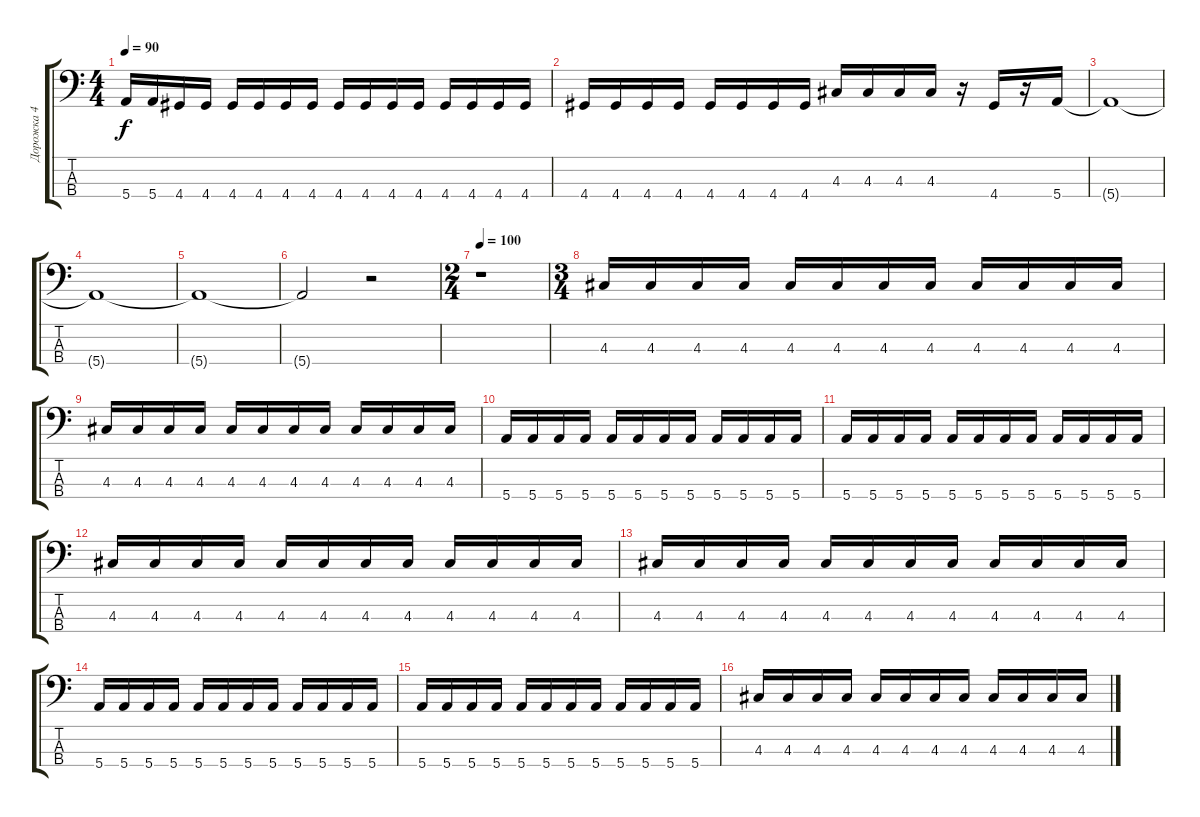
\track ("Дорожка 4" "Дорожка 4") {instrument electricbasspick}
\staff {score tabs}
\tuning (G2 D2 A1 E1) {hide}
\ts (4 4)
\tempo 90
\clef f4
\ks c
5.4{t}.16{dy f} 5.4.16 4.4.16 4.4.16 4.4.16 4.4.16 4.4.16 4.4.16 4.4.16 4.4.16 4.4.16 4.4.16 4.4.16 4.4.16 4.4.16 4.4.16 |
4.4.16 4.4.16 4.4.16 4.4.16 4.4.16 4.4.16 4.4.16 4.4.16 4.3.16 4.3.16 4.3.16 4.3.16 r.16 4.4.16 r.16 5.4.16 |
5.4{t}.1 |
5.4{t}.1 |
5.4{t}.1 |
5.4{t}.2 r.2 |
\ts (2 4)
\tempo 100
r.1 |
\ts (3 4)
4.3.16 4.3.16 4.3.16 4.3.16 4.3.16 4.3.16 4.3.16 4.3.16 4.3.16 4.3.16 4.3.16 4.3.16 |
4.3.16 4.3.16 4.3.16 4.3.16 4.3.16 4.3.16 4.3.16 4.3.16 4.3.16 4.3.16 4.3.16 4.3.16 |
5.4.16 5.4.16 5.4.16 5.4.16 5.4.16 5.4.16 5.4.16 5.4.16 5.4.16 5.4.16 5.4.16 5.4.16 |
5.4.16 5.4.16 5.4.16 5.4.16 5.4.16 5.4.16 5.4.16 5.4.16 5.4.16 5.4.16 5.4.16 5.4.16 |
4.3.16 4.3.16 4.3.16 4.3.16 4.3.16 4.3.16 4.3.16 4.3.16 4.3.16 4.3.16 4.3.16 4.3.16 |
4.3.16 4.3.16 4.3.16 4.3.16 4.3.16 4.3.16 4.3.16 4.3.16 4.3.16 4.3.16 4.3.16 4.3.16 |
5.4.16 5.4.16 5.4.16 5.4.16 5.4.16 5.4.16 5.4.16 5.4.16 5.4.16 5.4.16 5.4.16 5.4.16 |
5.4.16 5.4.16 5.4.16 5.4.16 5.4.16 5.4.16 5.4.16 5.4.16 5.4.16 5.4.16 5.4.16 5.4.16 |
4.3.16 4.3.16 4.3.16 4.3.16 4.3.16 4.3.16 4.3.16 4.3.16 4.3.16 4.3.16 4.3.16 4.3.16
